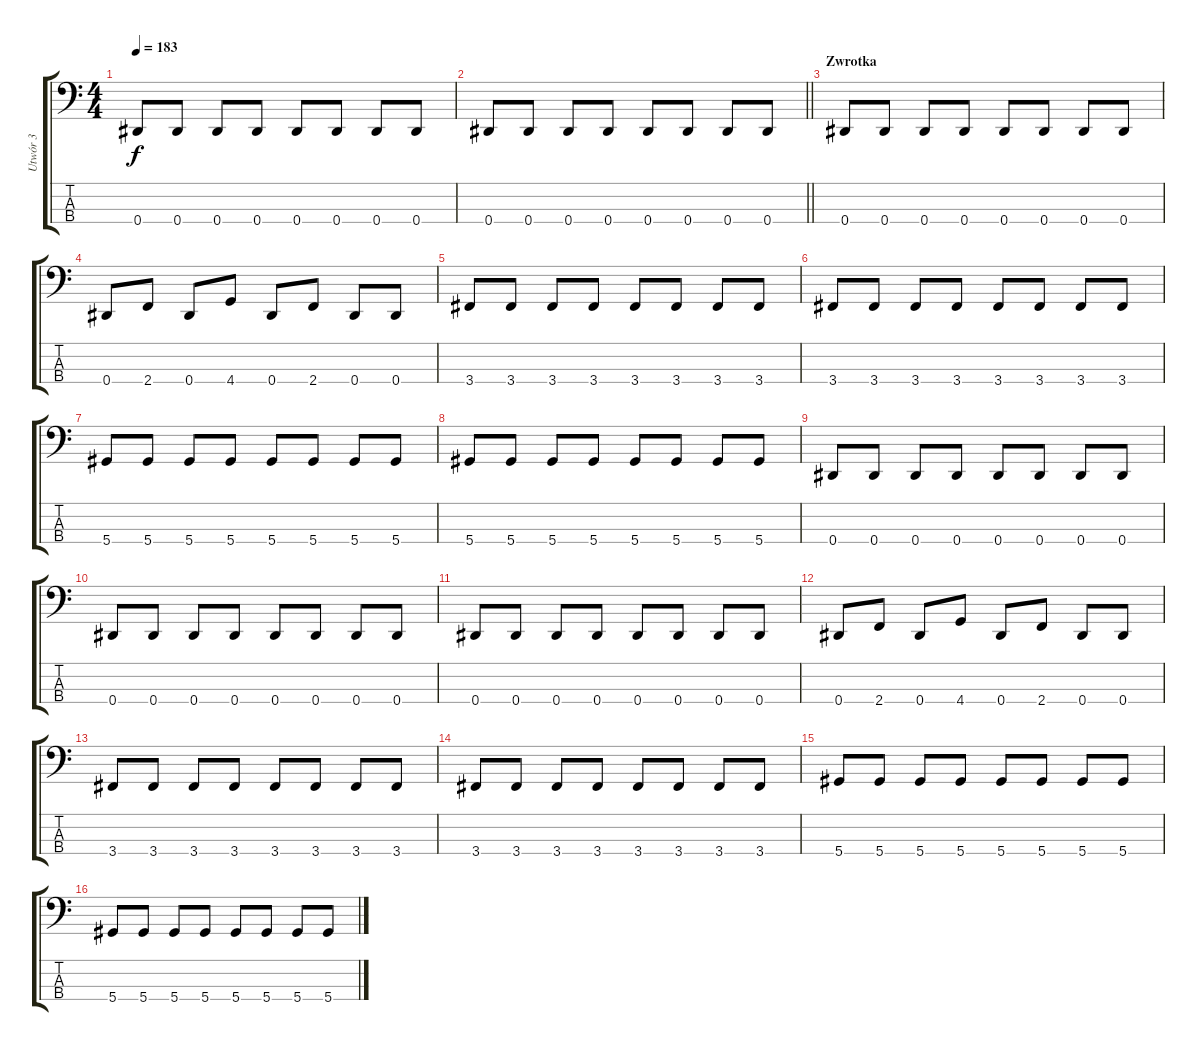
\track ("Utwór 3" "Utwór 3") {instrument electricbasspick}
\staff {score tabs}
\tuning (Gb2 Db2 Ab1 Eb1) {hide}
\ts (4 4)
\tempo 183
\clef f4
\ks c
0.4.8{dy f} 0.4.8 0.4.8 0.4.8 0.4.8 0.4.8 0.4.8 0.4.8 |
\barLineRight lightlight
0.4.8 0.4.8 0.4.8 0.4.8 0.4.8 0.4.8 0.4.8 0.4.8 |
\section ("" "Zwrotka")
0.4.8 0.4.8 0.4.8 0.4.8 0.4.8 0.4.8 0.4.8 0.4.8 |
0.4.8 2.4.8 0.4.8 4.4.8 0.4.8 2.4.8 0.4.8 0.4.8 |
3.4.8 3.4.8 3.4.8 3.4.8 3.4.8 3.4.8 3.4.8 3.4.8 |
3.4.8 3.4.8 3.4.8 3.4.8 3.4.8 3.4.8 3.4.8 3.4.8 |
5.4.8 5.4.8 5.4.8 5.4.8 5.4.8 5.4.8 5.4.8 5.4.8 |
5.4.8 5.4.8 5.4.8 5.4.8 5.4.8 5.4.8 5.4.8 5.4.8 |
0.4.8 0.4.8 0.4.8 0.4.8 0.4.8 0.4.8 0.4.8 0.4.8 |
0.4.8 0.4.8 0.4.8 0.4.8 0.4.8 0.4.8 0.4.8 0.4.8 |
0.4.8 0.4.8 0.4.8 0.4.8 0.4.8 0.4.8 0.4.8 0.4.8 |
0.4.8 2.4.8 0.4.8 4.4.8 0.4.8 2.4.8 0.4.8 0.4.8 |
3.4.8 3.4.8 3.4.8 3.4.8 3.4.8 3.4.8 3.4.8 3.4.8 |
3.4.8 3.4.8 3.4.8 3.4.8 3.4.8 3.4.8 3.4.8 3.4.8 |
5.4.8 5.4.8 5.4.8 5.4.8 5.4.8 5.4.8 5.4.8 5.4.8 |
5.4.8 5.4.8 5.4.8 5.4.8 5.4.8 5.4.8 5.4.8 5.4.8
